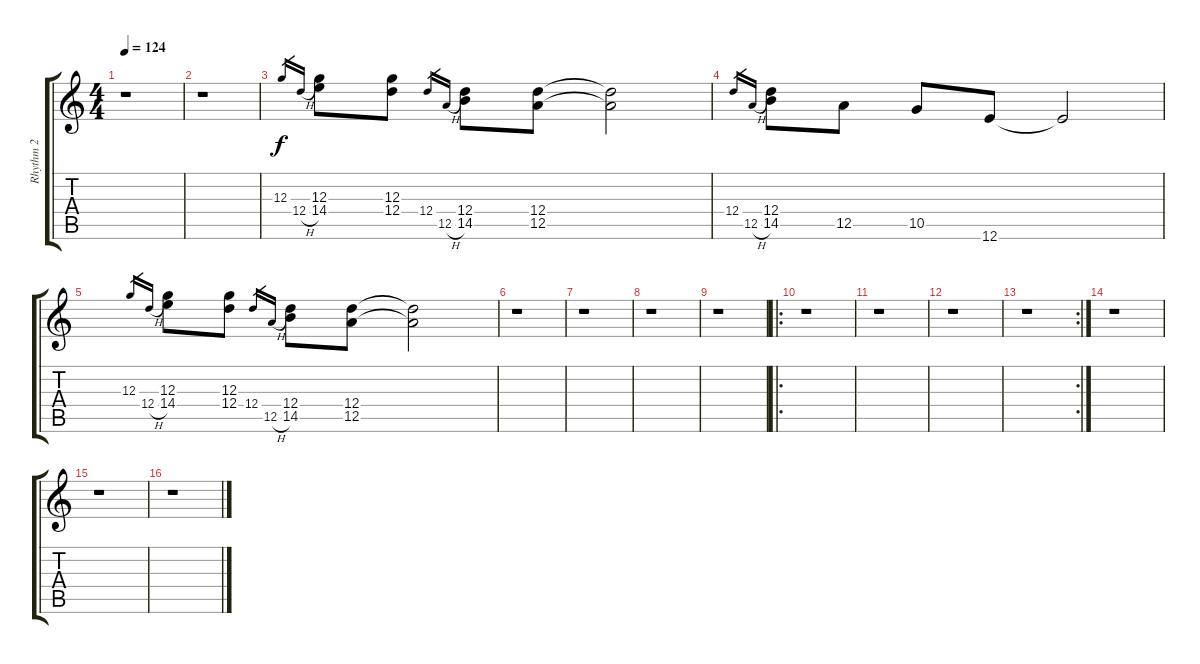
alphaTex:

\track ("Rhythm 2" "Rhythm 2") {instrument overdrivenguitar}
\staff {score tabs}
\tuning (E4 B3 G3 D3 A2 E2) {hide}
\ts (4 4)
\tempo 124
\clef g2
\ks c
r.1{dy f} |
r.1 |
12.3.16{gr} 12.4{h}.16{gr} (12.3 14.4).8 (12.3 12.4).8 12.4.16{gr} 12.5{h}.16{gr} (12.4 14.5).8 (12.4 12.5).8 (12.4{t} 12.5{t}).2 |
12.4.16{gr} 12.5{h}.16{gr} (12.4 14.5).8 12.5.8 10.5.8 12.6.8 12.6{t}.2 |
12.3.16{gr} 12.4{h}.16{gr} (12.3 14.4).8 (12.3 12.4).8 12.4.16{gr} 12.5{h}.16{gr} (12.4 14.5).8 (12.4 12.5).8 (12.4{t} 12.5{t}).2 |
r.1 |
r.1 |
r.1 |
r.1 |
\ro
r.1 |
r.1 |
r.1 |
\rc 2
r.1 |
r.1 |
r.1 |
r.1
